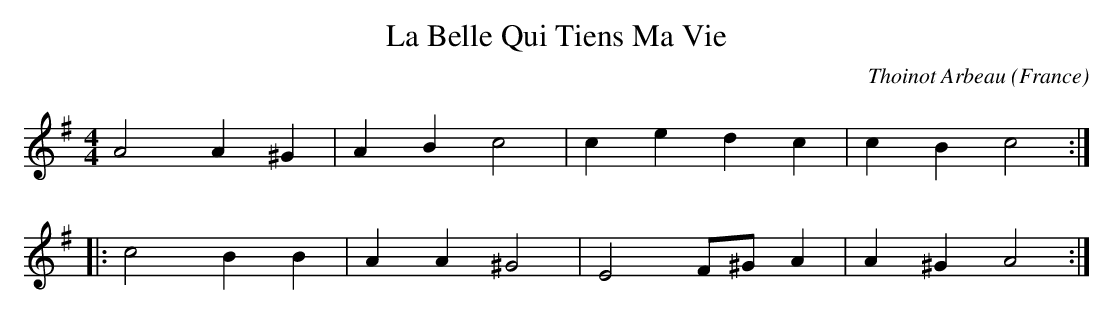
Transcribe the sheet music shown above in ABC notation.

X:1
T:La Belle Qui Tiens Ma Vie
C:Thoinot Arbeau
L:1/8
M:4/4
O:France
K:G major
A4A2^G2|A2B2c4|c2e2d2c2|c2B2c4:|
|:c4B2B2|A2A2^G4|E4F^G A2|A2^G2A4:|
